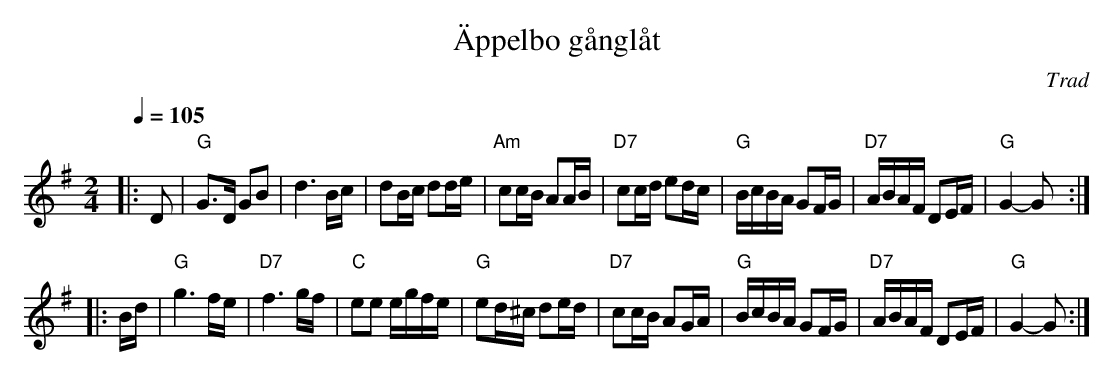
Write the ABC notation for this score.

X:1
T:\"Appelbo g\aangl\aat
O:Trad
M:2/4
L:1/16
Q:1/4=105
K:G
|: D2 | "G"G3D G2B2 | d6 Bc | d2Bc d2de | "Am"c2cB A2AB | "D7"c2cd e2dc \
| "G"BcBA G2FG | "D7"ABAF D2EF | "G"G4- G2 :|
|: Bd | "G"g6 fe | "D7"f6 gf | "C"e2e2 egfe | "G"e2d^c d2ed | "D7"c2cB A2GA \
| "G"BcBA G2FG | "D7"ABAF D2EF | "G"G4- G2 :|
